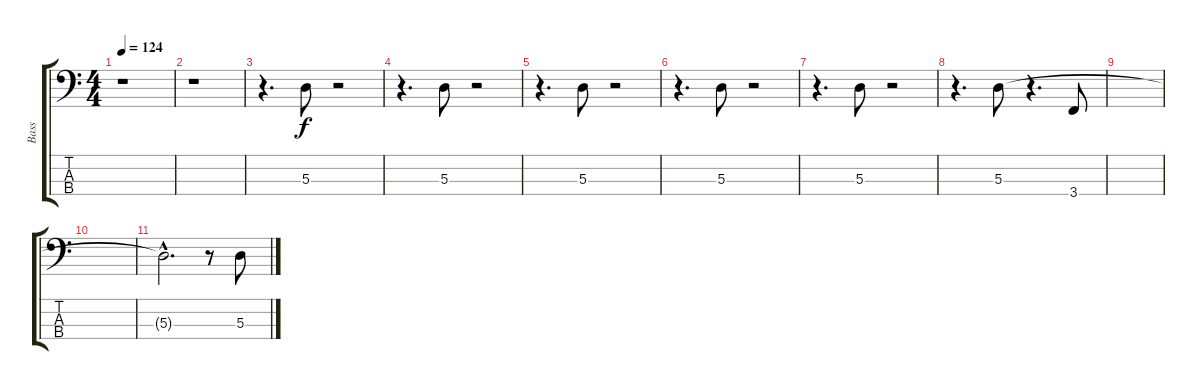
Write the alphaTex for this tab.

\track ("Bass" "Bass") {instrument electricbasspick}
\staff {score tabs}
\tuning (G2 D2 A1 D1) {hide}
\ts (4 4)
\tempo 124
\clef f4
\ks c
r.1{dy f} |
r.1 |
r.4{d} 5.3.8 r.2 |
r.4{d} 5.3.8 r.2 |
r.4{d} 5.3.8 r.2 |
r.4{d} 5.3.8 r.2 |
r.4{d} 5.3.8 r.2 |
r.4{d} 5.3.8 r.4{d} 3.4.8 |
|
|
5.3{hac t}.2{d} r.8 5.3.8
